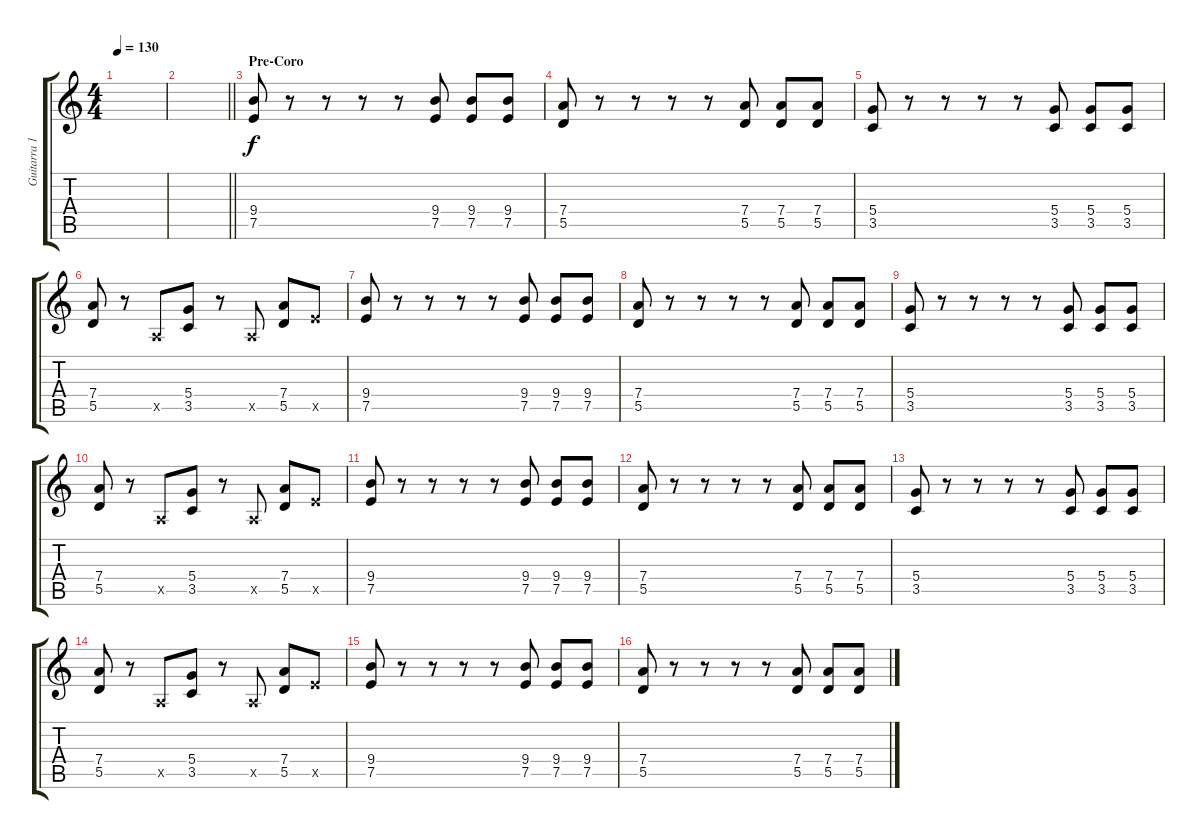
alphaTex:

\track ("Guitarra 1" "Guitarra 1") {instrument distortionguitar}
\staff {score tabs}
\tuning (E4 B3 G3 D3 A2 E2) {hide}
\ts (4 4)
\tempo 130
\clef g2
\ks c
|
\barLineRight lightlight
|
\section ("" "Pre-Coro")
(9.4 7.5).8 r.8 r.8 r.8 r.8 (9.4 7.5).8 (9.4 7.5).8 (9.4 7.5).8 |
(7.4 5.5).8 r.8 r.8 r.8 r.8 (7.4 5.5).8 (7.4 5.5).8 (7.4 5.5).8 |
(5.4 3.5).8 r.8 r.8 r.8 r.8 (5.4 3.5).8 (5.4 3.5).8 (5.4 3.5).8 |
(7.4 5.5).8 r.8 0.5{x}.8 (5.4 3.5).8 r.8 0.5{x}.8 (7.4 5.5).8 7.5{x}.8 |
(9.4 7.5).8 r.8 r.8 r.8 r.8 (9.4 7.5).8 (9.4 7.5).8 (9.4 7.5).8 |
(7.4 5.5).8 r.8 r.8 r.8 r.8 (7.4 5.5).8 (7.4 5.5).8 (7.4 5.5).8 |
(5.4 3.5).8 r.8 r.8 r.8 r.8 (5.4 3.5).8 (5.4 3.5).8 (5.4 3.5).8 |
(7.4 5.5).8 r.8 0.5{x}.8 (5.4 3.5).8 r.8 0.5{x}.8 (7.4 5.5).8 7.5{x}.8 |
(9.4 7.5).8 r.8 r.8 r.8 r.8 (9.4 7.5).8 (9.4 7.5).8 (9.4 7.5).8 |
(7.4 5.5).8 r.8 r.8 r.8 r.8 (7.4 5.5).8 (7.4 5.5).8 (7.4 5.5).8 |
(5.4 3.5).8 r.8 r.8 r.8 r.8 (5.4 3.5).8 (5.4 3.5).8 (5.4 3.5).8 |
(7.4 5.5).8 r.8 0.5{x}.8 (5.4 3.5).8 r.8 0.5{x}.8 (7.4 5.5).8 7.5{x}.8 |
(9.4 7.5).8 r.8 r.8 r.8 r.8 (9.4 7.5).8 (9.4 7.5).8 (9.4 7.5).8 |
(7.4 5.5).8 r.8 r.8 r.8 r.8 (7.4 5.5).8 (7.4 5.5).8 (7.4 5.5).8
